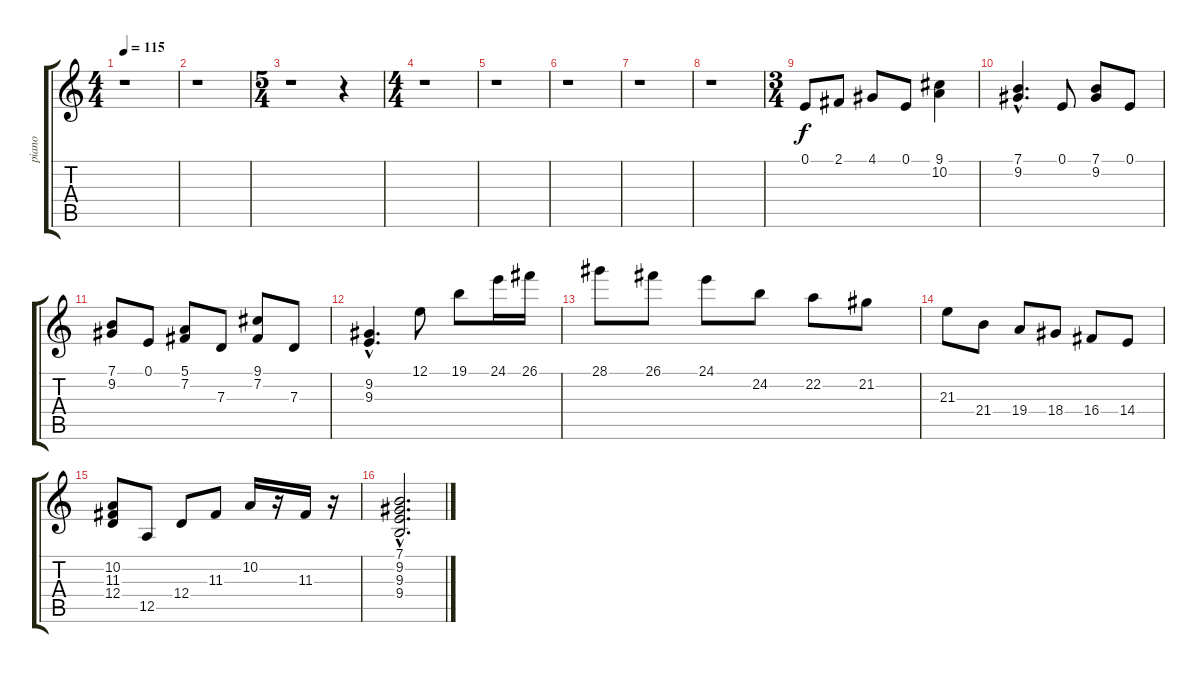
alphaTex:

\track ("piano" "piano") {instrument acousticgrandpiano}
\staff {score tabs}
\tuning (E4 B3 G3 D3 A2 E2) {hide}
\ts (4 4)
\tempo 115
\clef g2
\ks c
r.1{dy f} |
r.1 |
\ts (5 4)
r.1 r.4 |
\ts (4 4)
r.1 |
r.1 |
r.1 |
r.1 |
r.1 |
\ts (3 4)
0.1.8 2.1.8 4.1.8 0.1.8 (9.1 10.2).4 |
(7.1{hac} 9.2{hac}).4{d} 0.1.8 (7.1 9.2).8 0.1.8 |
(7.1 9.2).8 0.1.8 (5.1 7.2).8 7.3.8 (9.1 7.2).8 7.3.8 |
(9.2{hac} 9.3{hac}).4{d} 12.1.8 19.1.8 24.1.16 26.1.16 |
28.1.8 26.1.8 24.1.8 24.2.8 22.2.8 21.2.8 |
21.3.8 21.4.8 19.4.8 18.4.8 16.4.8 14.4.8 |
(10.2 11.3 12.4).8 12.5.8 12.4.8 11.3.8 10.2.16 r.16 11.3.16 r.16 |
(7.1{hac} 9.2{hac} 9.3{hac} 9.4{hac}).2{d}
